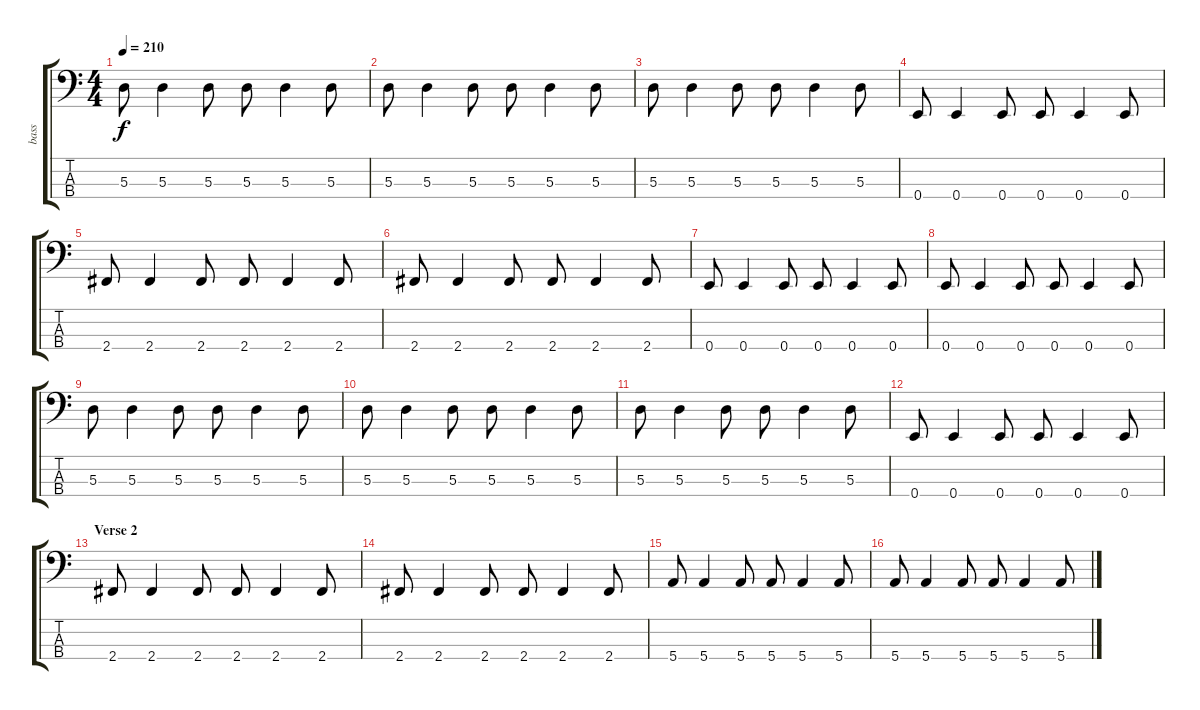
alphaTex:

\track ("bass" "bass") {instrument electricbassfinger}
\staff {score tabs}
\tuning (G2 D2 A1 E1) {hide}
\ts (4 4)
\tempo 210
\clef f4
\ks c
5.3.8{dy f} 5.3.4 5.3.8 5.3.8 5.3.4 5.3.8 |
5.3.8 5.3.4 5.3.8 5.3.8 5.3.4 5.3.8 |
5.3.8 5.3.4 5.3.8 5.3.8 5.3.4 5.3.8 |
0.4.8 0.4.4 0.4.8 0.4.8 0.4.4 0.4.8 |
2.4.8 2.4.4 2.4.8 2.4.8 2.4.4 2.4.8 |
2.4.8 2.4.4 2.4.8 2.4.8 2.4.4 2.4.8 |
0.4.8 0.4.4 0.4.8 0.4.8 0.4.4 0.4.8 |
0.4.8 0.4.4 0.4.8 0.4.8 0.4.4 0.4.8 |
5.3.8 5.3.4 5.3.8 5.3.8 5.3.4 5.3.8 |
5.3.8 5.3.4 5.3.8 5.3.8 5.3.4 5.3.8 |
5.3.8 5.3.4 5.3.8 5.3.8 5.3.4 5.3.8 |
0.4.8 0.4.4 0.4.8 0.4.8 0.4.4 0.4.8 |
\section ("" "Verse 2")
2.4.8 2.4.4 2.4.8 2.4.8 2.4.4 2.4.8 |
2.4.8 2.4.4 2.4.8 2.4.8 2.4.4 2.4.8 |
5.4.8 5.4.4 5.4.8 5.4.8 5.4.4 5.4.8 |
5.4.8 5.4.4 5.4.8 5.4.8 5.4.4 5.4.8
